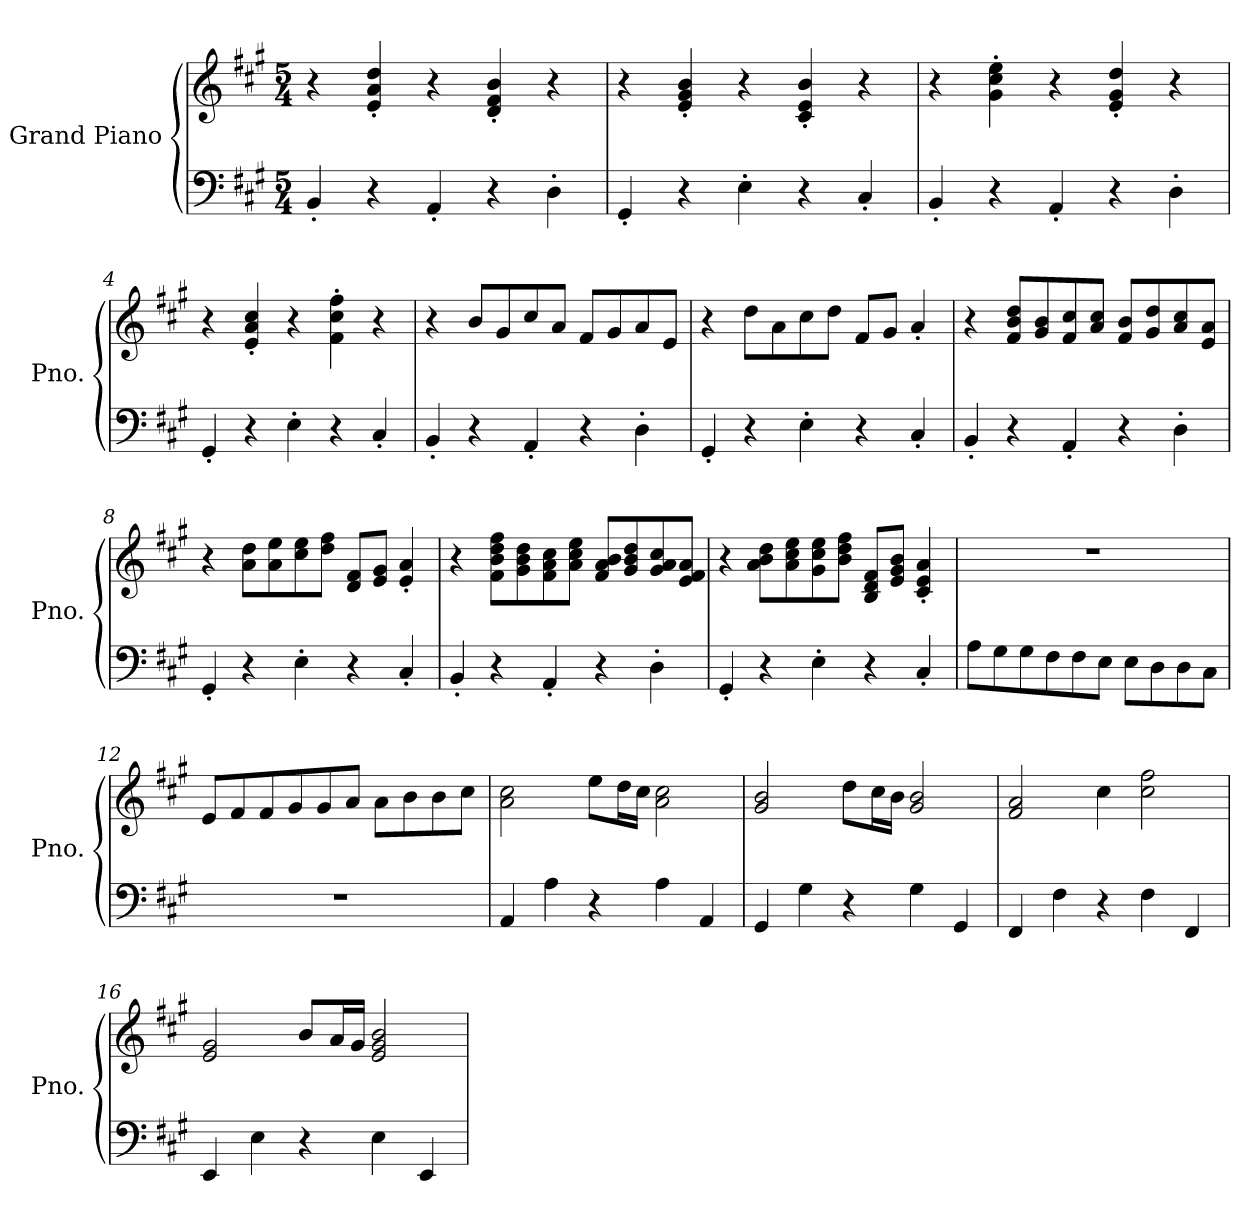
**kern	**kern
*part1	*part1
*staff2	*staff1
*I"Grand Piano	*
*I'Pno.	*
*clefF4	*clefG2
*k[f#c#g#]	*k[f#c#g#]
*M5/4	*M5/4
=1	=1
4BB'/	4r
4r	4e/' 4a/' 4dd/'
4AA'/	4r
4r	4d/' 4f#/' 4b/'
4D'\	4r
=2	=2
4GG#'/	4r
4r	4e/' 4g#/' 4b/'
4E'\	4r
4r	4c#/' 4e/' 4b/'
4C#'/	4r
=3	=3
4BB'/	4r
4r	4g#\' 4cc#\' 4ee\'
4AA'/	4r
4r	4e/' 4g#/' 4dd/'
4D'\	4r
=4	=4
4GG#'/	4r
4r	4e/' 4a/' 4cc#/'
4E'\	4r
4r	4f#\' 4cc#\' 4ff#\'
4C#'/	4r
=5	=5
4BB'/	4r
4r	8b/L
.	8g#/
4AA'/	8cc#/
.	8a/J
4r	8f#/L
.	8g#/
4D'\	8a/
.	8e/J
=6	=6
4GG#'/	4r
4r	8dd\L
.	8a\
4E'\	8cc#\
.	8dd\J
4r	8f#/L
.	8g#/J
4C#'/	4a'/
!!LO:LB:g=z
=7	=7
4BB'/	4r
4r	8f#/ 8b/ 8dd/L
.	8g#/ 8b/
4AA'/	8f#/ 8cc#/
.	8a/ 8cc#/J
4r	8f#/ 8b/L
.	8g#/ 8dd/
4D'\	8a/ 8cc#/
.	8e/ 8a/J
=8	=8
4GG#'/	4r
4r	8a\ 8dd\L
.	8a\ 8ee\
4E'\	8cc#\ 8ee\
.	8dd\ 8ff#\J
4r	8d/ 8f#/L
.	8e/ 8g#/J
4C#'/	4e/' 4a/'
=9	=9
4BB'/	4r
4r	8f#\ 8b\ 8dd\ 8ff#\L
.	8g#\ 8b\ 8dd\
4AA'/	8f#\ 8a\ 8cc#\
.	8a\ 8cc#\ 8ee\J
4r	8f#/ 8a/ 8b/L
.	8g#/ 8b/ 8dd/
4D'\	8g#/ 8a/ 8cc#/
.	8e/ 8f#/ 8a/J
=10	=10
4GG#'/	4r
4r	8a\ 8b\ 8dd\L
.	8a\ 8cc#\ 8ee\
4E'\	8g#\ 8cc#\ 8ee\
.	8b\ 8dd\ 8ff#\J
4r	8B/ 8d/ 8f#/L
.	8e/ 8g#/ 8b/J
4C#'/	4c#/' 4e/' 4a/'
!!LO:LB:g=z
=11	=11
8A\L	4%5r
8G#\	.
8G#\	.
8F#\	.
8F#\	.
8E\J	.
8E\L	.
8D\	.
8D\	.
8C#\J	.
=12	=12
4%5r	8e/L
.	8f#/
.	8f#/
.	8g#/
.	8g#/
.	8a/J
.	8a\L
.	8b\
.	8b\
.	8cc#\J
=13	=13
4AA/	2a\ 2cc#\
4A\	.
4r	8ee\L
.	16dd\L
.	16cc#\JJ
4A\	2a\ 2cc#\
4AA/	.
=14	=14
4GG#/	2g#/ 2b/
4G#\	.
4r	8dd\L
.	16cc#\L
.	16b\JJ
4G#\	2g#/ 2b/
4GG#/	.
=15	=15
4FF#/	2f#/ 2a/
4F#\	.
4r	4cc#\
4F#\	2cc#\ 2ff#\
4FF#/	.
!!LO:LB:g=z
=16	=16
4EE/	2e/ 2g#/
4E\	.
4r	8b/L
.	16a/L
.	16g#/JJ
4E\	2e/ 2g#/ 2b/
4EE/	.
=	=
*-	*-
